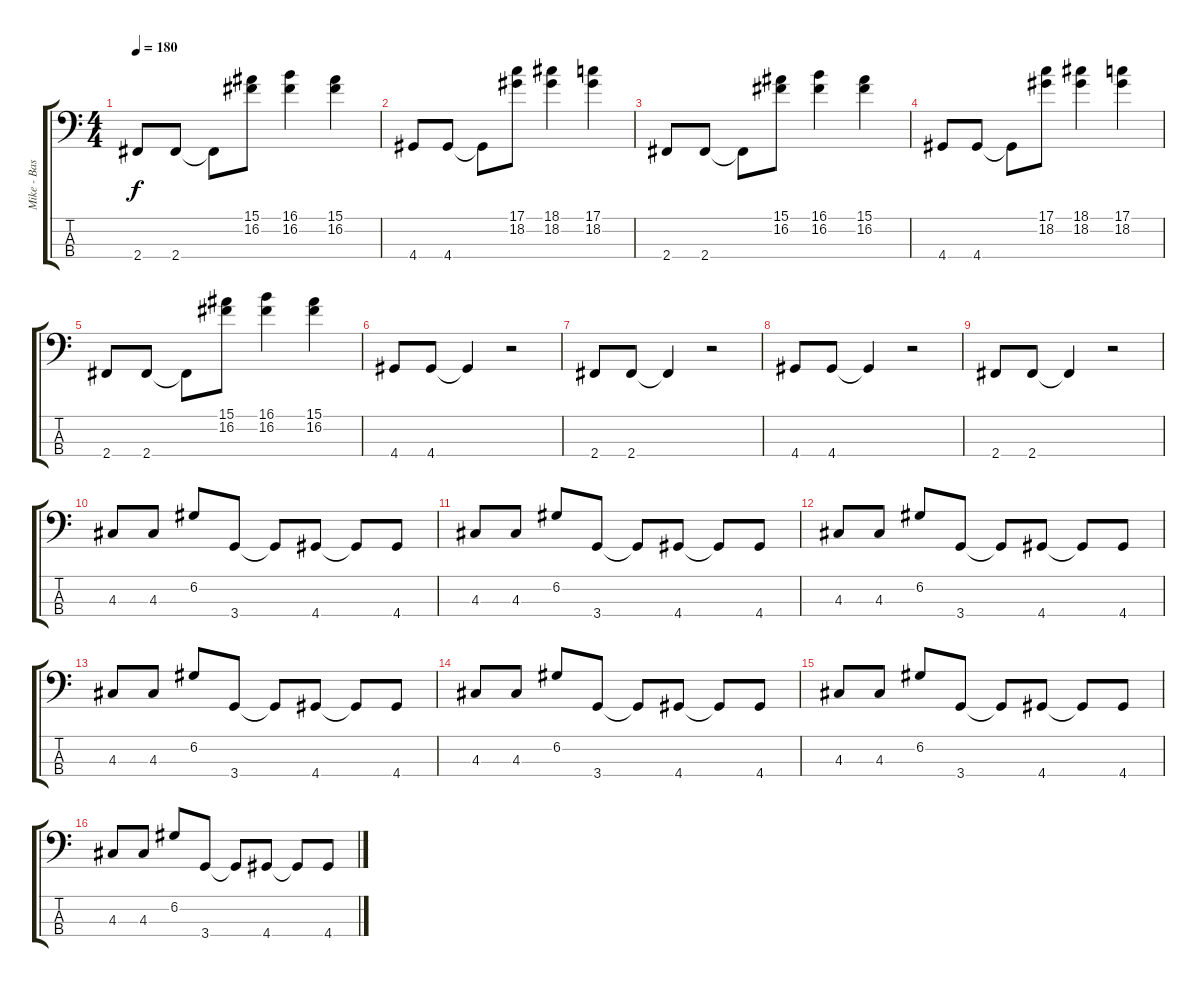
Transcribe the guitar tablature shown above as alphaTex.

\track ("Mike - Bass Guitar" "Mike - Bas") {instrument electricbasspick}
\staff {score tabs}
\tuning (G2 D2 A1 E1) {hide}
\ts (4 4)
\tempo 180
\clef f4
\ks c
2.4.8{dy f} 2.4.8 2.4{t}.8 (15.1 16.2).8 (16.1 16.2).4 (15.1 16.2).4 |
4.4.8 4.4.8 4.4{t}.8 (17.1 18.2).8 (18.1 18.2).4 (17.1 18.2).4 |
2.4.8 2.4.8 2.4{t}.8 (15.1 16.2).8 (16.1 16.2).4 (15.1 16.2).4 |
4.4.8 4.4.8 4.4{t}.8 (17.1 18.2).8 (18.1 18.2).4 (17.1 18.2).4 |
2.4.8 2.4.8 2.4{t}.8 (15.1 16.2).8 (16.1 16.2).4 (15.1 16.2).4 |
4.4.8 4.4.8 4.4{t}.4 r.2 |
2.4.8 2.4.8 2.4{t}.4 r.2 |
4.4.8 4.4.8 4.4{t}.4 r.2 |
2.4.8 2.4.8 2.4{t}.4 r.2 |
4.3.8 4.3.8 6.2.8 3.4.8 3.4{t}.8 4.4.8 4.4{t}.8 4.4.8 |
4.3.8 4.3.8 6.2.8 3.4.8 3.4{t}.8 4.4.8 4.4{t}.8 4.4.8 |
4.3.8 4.3.8 6.2.8 3.4.8 3.4{t}.8 4.4.8 4.4{t}.8 4.4.8 |
4.3.8 4.3.8 6.2.8 3.4.8 3.4{t}.8 4.4.8 4.4{t}.8 4.4.8 |
4.3.8 4.3.8 6.2.8 3.4.8 3.4{t}.8 4.4.8 4.4{t}.8 4.4.8 |
4.3.8 4.3.8 6.2.8 3.4.8 3.4{t}.8 4.4.8 4.4{t}.8 4.4.8 |
4.3.8 4.3.8 6.2.8 3.4.8 3.4{t}.8 4.4.8 4.4{t}.8 4.4.8
